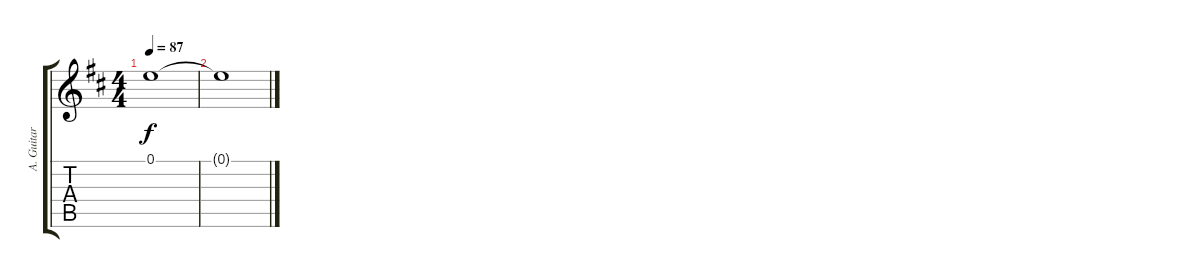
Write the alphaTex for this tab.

\track ("A. Guitar I" "A. Guitar ") {instrument acousticguitarsteel}
\staff {score tabs}
\tuning (E4 B3 G3 D3 A2 E2) {hide}
\ts (4 4)
\tempo 87
\clef g2
\ks d
0.1{t}.1{dy f} |
0.1{t}.1
